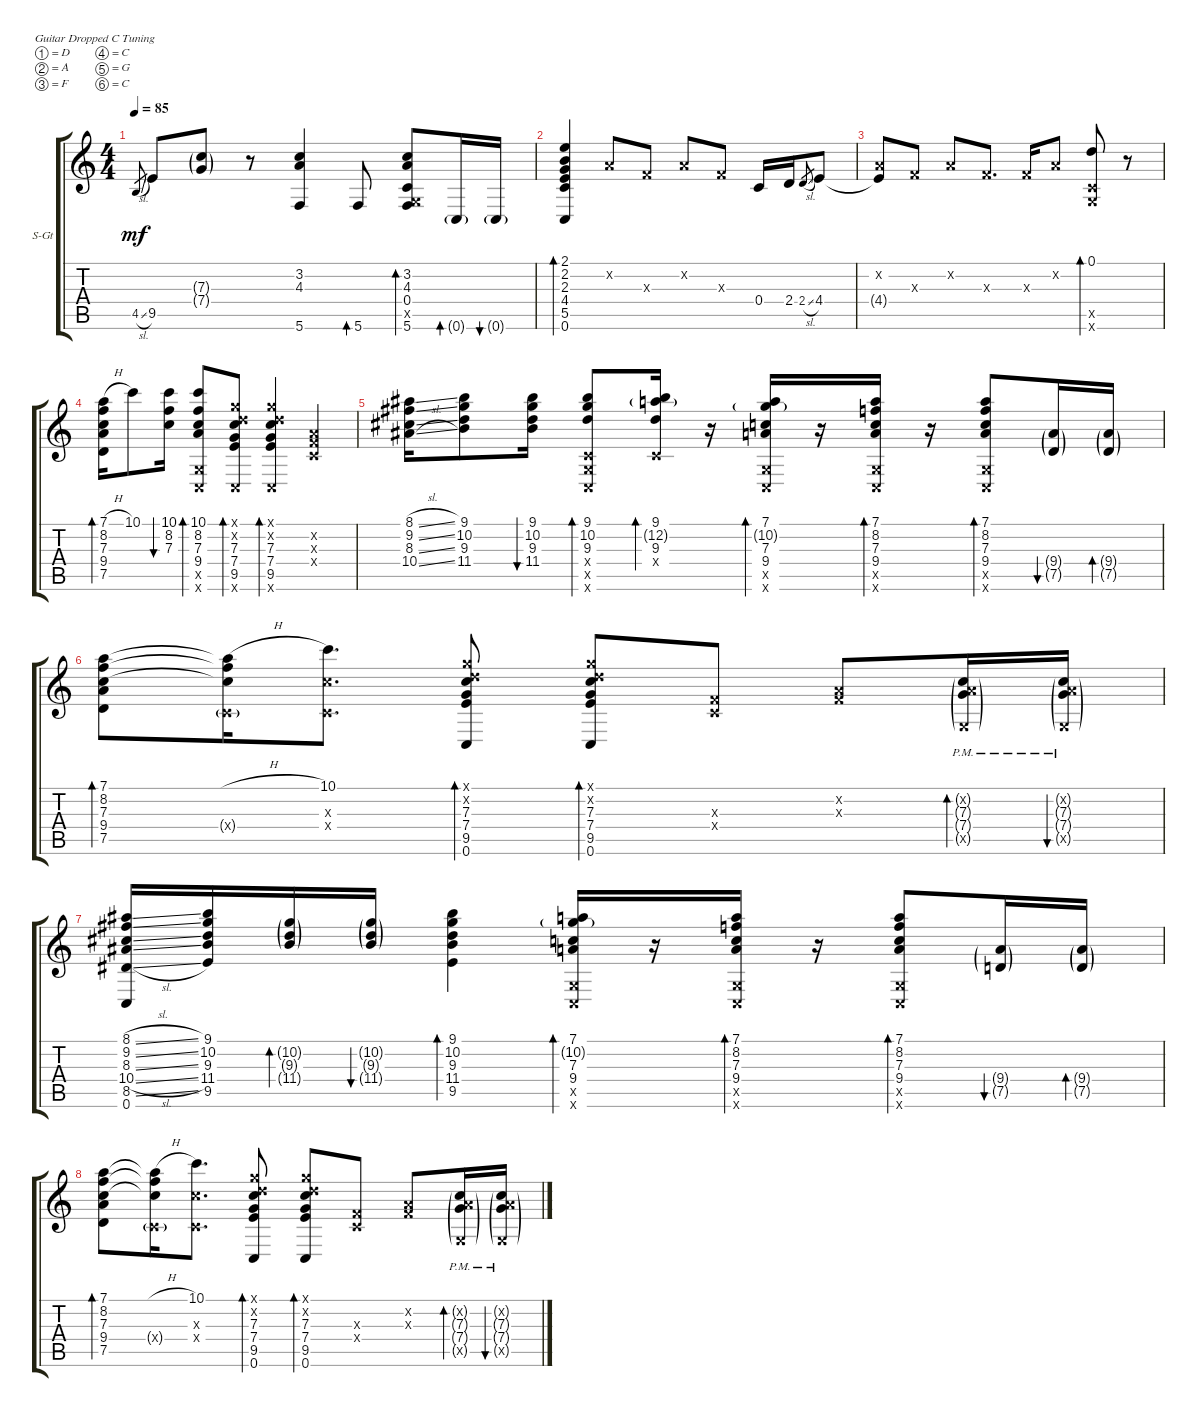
\defaultSystemsLayout 4
\bracketExtendMode groupsimilarinstruments
\firstSystemTrackNameOrientation horizontal
\otherSystemsTrackNameOrientation horizontal
\track ("Steel Guitar" "S-Gt") {instrument acousticguitarsteel}
\staff {score tabs}
\tuning (D4 A3 F3 C3 G2 C2)
\ts (4 4)
\tempo 85
\clef g2
\ks c
4.5{sl}.8{gr dy mf} 9.5.8 (7.4{g} 7.3{g}).8 r.8 (3.2 4.3 5.6).4 5.6.8{bd 30} (5.6 4.3 0.5{x} 0.4 3.2).8{bd 30} 0.6{g}.16{bd 30} 0.6{g}.16{bu 30} |
(5.5 4.4 2.3 2.2 0.6 2.1).4{bd 48} 0.2{x}.8 0.3{x}.8 0.2{x}.8 0.3{x}.8 0.4.16 2.4.16 2.4{sl}.8{gr} 4.4.8 |
(0.2{x} 4.4{t}).8 0.3{x}.8 0.2{x}.8 0.3{x}.8{d} 0.3{x}.16 0.2{x}.8 (12.6{x} 0.1 0.5{x}).8{bd 30} r.8 |
(7.5 9.4 7.3 8.2 7.1{h}).16{bd 30} 10.1.8 (10.1 8.2 7.3).16{bu 30} (10.1 8.2 7.3 9.4 0.5{x} 0.6{x}).8{bd 30} (9.5 7.4 7.3 0.1{x} 0.6{x} 10.2{x}).8{bd 30} (9.5 7.4 7.3 10.2{x} 0.1{x} 0.6{x}).4{bd 30} (0.4{x} 0.2{x} 0.3{x}).4 |
(8.1{sl} 9.2{sl} 8.3{sl} 10.4{sl}).16 (11.4 9.3 10.2 9.1).8 (9.1 10.2 9.3 11.4).16{bu 30} (9.1 10.2 9.3 0.4{x} 0.5{x} 0.6{x}).8{bd 30} (9.1 12.2{g} 9.3 0.4{x}).16{bd 30} r.16 (10.2{g} 7.3 9.4 0.5{x} 0.6{x} 7.1).16{bd 30} r.16 (8.2 7.3 9.4 0.5{x} 0.6{x} 7.1).16{bd 30} r.16 (7.1 8.2 7.3 9.4 0.5{x} 0.6{x}).8{bd 30} (9.4{g} 7.5{g}).16{bu 30} (9.4{g} 7.5{g}).16{bd 30} |
(7.5 9.4 7.3 8.2 7.1).8{bd 30} (0.4{g x} 7.1{h t} 7.3{t} 8.2{t}).16 (7.3{x} 0.4{x} 10.1).8{d} (9.5 7.4 7.3 0.1{x} 0.6 10.2{x}).8{bd 30} (9.5 7.4 7.3 10.2{x} 0.1{x} 0.6).8{bd 30} (0.3{x} 0.4{x}).8 (0.3{x} 0.2{x}).8 (7.3{g pm} 7.4{g pm} 0.5{g x} 0.2{g x}).16{bd 30} (7.4{g pm} 7.3{g pm} 0.2{g x} 0.5{g x}).16{bu 30} |
(8.1{sl} 9.2{sl} 8.3{sl} 10.4{sl} 0.6 8.5{sl}).16 (11.4 9.3 10.2 9.1 9.5).16 (10.2{g} 9.3{g} 11.4{g}).16{bd 30} (10.2{g} 9.3{g} 11.4{g}).16{bu 30} (9.1 10.2 9.3 11.4 9.5).4{bd 30} (10.2{g} 7.3 9.4 0.5{x} 0.6{x} 7.1).16{bd 30} r.16 (8.2 7.3 9.4 0.5{x} 0.6{x} 7.1).16{bd 30} r.16 (7.1 8.2 7.3 9.4 0.5{x} 0.6{x}).8{bd 30} (9.4{g} 7.5{g}).16{bu 30} (9.4{g} 7.5{g}).16{bd 30} |
(7.5 9.4 7.3 8.2 7.1).8{bd 30} (0.4{g x} 7.1{h t} 7.3{t} 8.2{t}).16 (7.3{x} 0.4{x} 10.1).8{d} (9.5 7.4 7.3 0.1{x} 0.6 10.2{x}).8{bd 30} (9.5 7.4 7.3 10.2{x} 0.1{x} 0.6).8{bd 30} (0.3{x} 0.4{x}).8 (0.3{x} 0.2{x}).8 (7.3{g pm} 7.4{g pm} 0.5{g x} 0.2{g x}).16{bd 30} (7.4{g pm} 7.3{g pm} 0.2{g x} 0.5{g x}).16{bu 30}
